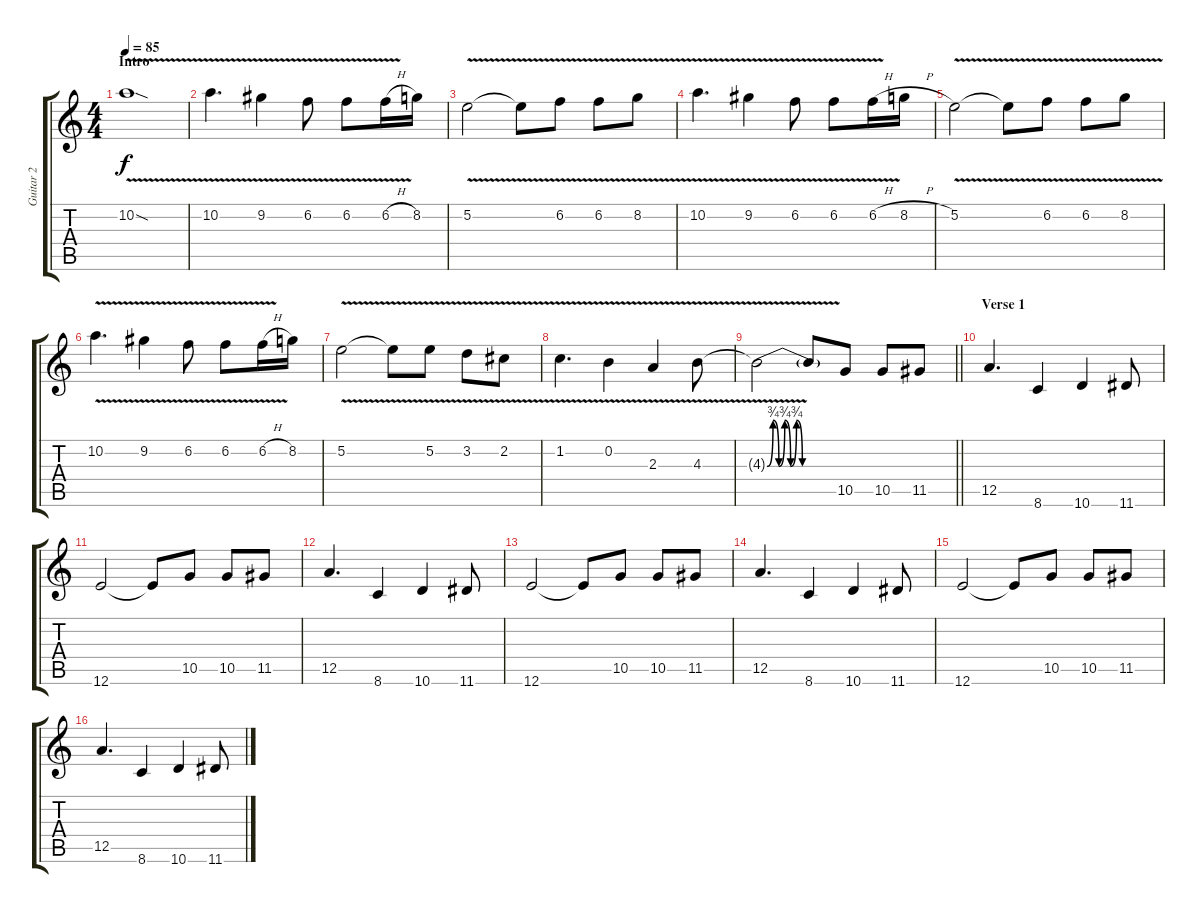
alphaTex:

\track ("Guitar 2" "Guitar 2") {instrument distortionguitar}
\staff {score tabs}
\tuning (E4 B3 G3 D3 A2 E2) {hide}
\ts (4 4)
\section ("" "Intro")
\tempo 85
\clef g2
\ks c
10.2{v sod}.1{dy f instrument distortionguitar} |
10.2{v}.4{d} 9.2{v}.4 6.2{v}.8 6.2{v}.8 6.2{v h}.16 8.2.16 |
5.2{v}.2 5.2{v t}.8 6.2{v}.8 6.2{v}.8 8.2{v}.8 |
10.2{v}.4{d} 9.2{v}.4 6.2{v}.8 6.2{v}.8 6.2{v h}.16 8.2{h}.16 |
5.2{v}.2 5.2{v t}.8 6.2{v}.8 6.2{v}.8 8.2{v}.8 |
10.2{v}.4{d} 9.2{v}.4 6.2{v}.8 6.2{v}.8 6.2{v h}.16 8.2.16 |
5.2{v}.2 5.2{v t}.8 5.2{v}.8 3.2{v}.8 2.2{v}.8 |
1.2{v}.4{d} 0.2{v}.4 2.3{v}.4 4.3{v}.8 |
\barLineRight lightlight
4.3{be (custom 0 0 5 3 10 0 15 3 20 0 25 3 30 0 40 0 50 0 60 0) v t}.2 4.3{t}.8 10.5.8{balance 16} 10.5.8 11.5.8 |
\section ("" "Verse 1")
12.5.4{d} 8.6.4 10.6.4 11.6.8 |
12.6.2 12.6{t}.8 10.5.8 10.5.8 11.5.8 |
12.5.4{d} 8.6.4 10.6.4 11.6.8 |
12.6.2 12.6{t}.8 10.5.8 10.5.8 11.5.8 |
12.5.4{d} 8.6.4 10.6.4 11.6.8 |
12.6.2 12.6{t}.8 10.5.8 10.5.8 11.5.8 |
12.5.4{d} 8.6.4 10.6.4 11.6.8
